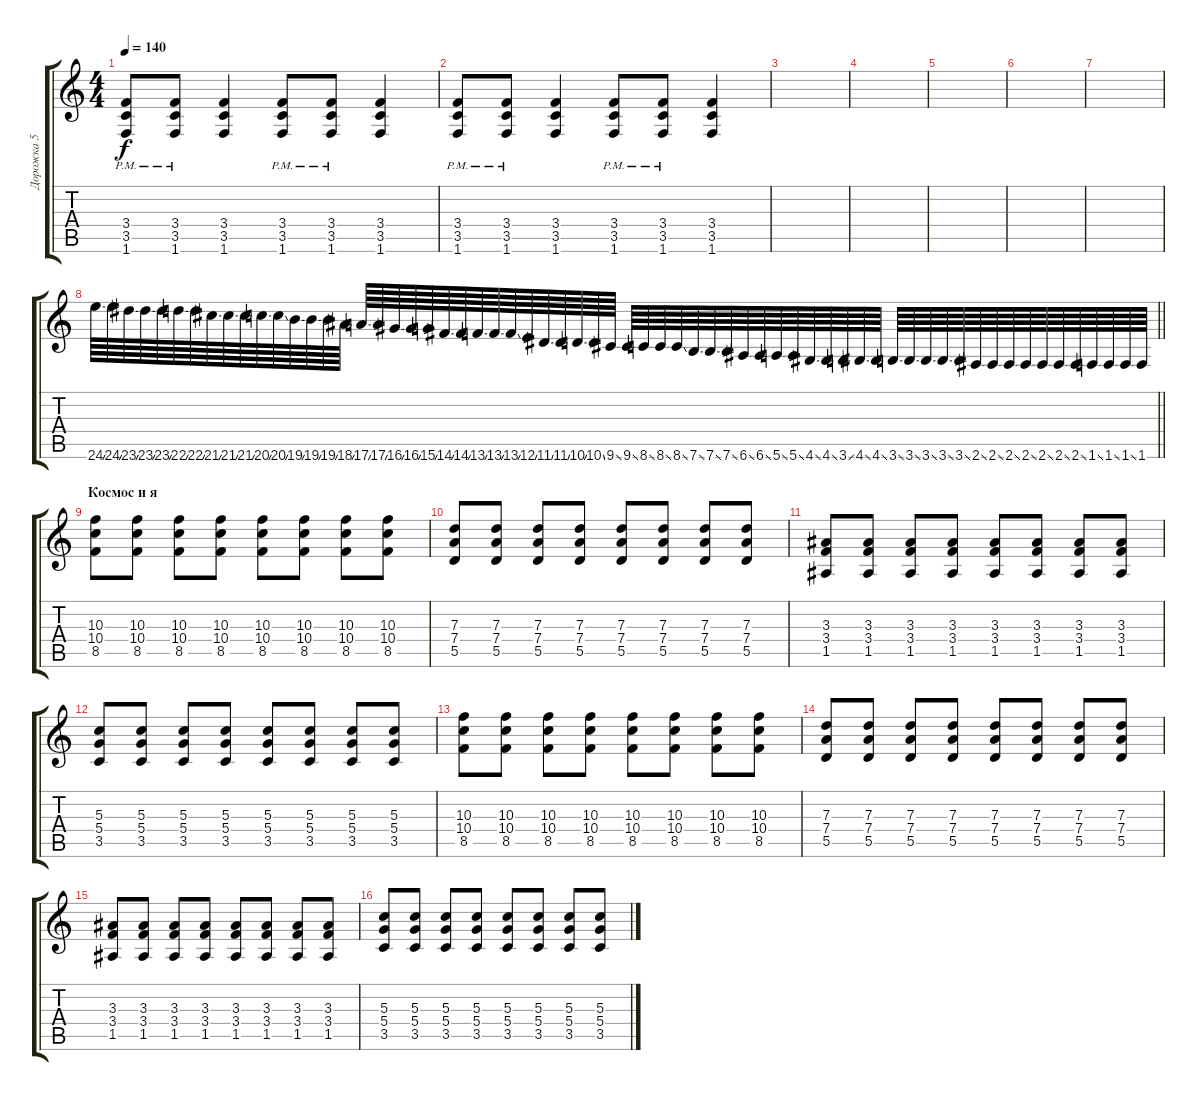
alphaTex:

\track ("Дорожка 5" "Дорожка 5") {instrument distortionguitar}
\staff {score tabs}
\tuning (E4 B3 G3 D3 A2 E2) {hide}
\ts (4 4)
\tempo 140
\clef g2
\ks c
(3.4{pm} 3.5{pm} 1.6{pm}).8{dy f} (3.4{pm} 3.5{pm} 1.6{pm}).8 (3.4 3.5 1.6).4 (3.4{pm} 3.5{pm} 1.6{pm}).8 (3.4{pm} 3.5{pm} 1.6{pm}).8 (3.4 3.5 1.6).4 |
(3.4{pm} 3.5{pm} 1.6{pm}).8 (3.4{pm} 3.5{pm} 1.6{pm}).8 (3.4 3.5 1.6).4 (3.4{pm} 3.5{pm} 1.6{pm}).8 (3.4{pm} 3.5{pm} 1.6{pm}).8 (3.4 3.5 1.6).4 |
|
|
|
|
|
\barLineRight lightlight
24.6{ss}.64{volume 16} 24.6{ss}.64 23.6{ss}.64 23.6{ss}.64 23.6{ss}.64 22.6{ss}.64 22.6{ss}.64 21.6{ss}.64 21.6{ss}.64 21.6{ss}.64 20.6{ss}.64 20.6{ss}.64 19.6{ss}.64 19.6{ss}.64 19.6{ss}.64 18.6{ss}.64 17.6{ss}.64 17.6{ss}.64 16.6{ss}.64 16.6{ss}.64 15.6{ss}.64 14.6{ss}.64 14.6{ss}.64 13.6{ss}.64 13.6{ss}.64 13.6{ss}.64 12.6{ss}.64 11.6{ss}.64 11.6{ss}.64 10.6{ss}.64 10.6{ss}.64 9.6{ss}.64 9.6{ss}.64 8.6{ss}.64 8.6{ss}.64 8.6{ss}.64 7.6{ss}.64 7.6{ss}.64 7.6{ss}.64 6.6{ss}.64 6.6{ss}.64 5.6{ss}.64 5.6{ss}.64 4.6{ss}.64 4.6{ss}.64 3.6{ss}.64 4.6{ss}.64 4.6{ss}.64 3.6{ss}.64 3.6{ss}.64 3.6{ss}.64 3.6{ss}.64 3.6{ss}.64 2.6{ss}.64 2.6{ss}.64 2.6{ss}.64 2.6{ss}.64 2.6{ss}.64 2.6{ss}.64 2.6{ss}.64 1.6{ss}.64 1.6{ss}.64 1.6{ss}.64 1.6.64 |
\section ("" "Космос и я")
(10.3 10.4 8.5).8{volume 8} (10.3 10.4 8.5).8 (10.3 10.4 8.5).8 (10.3 10.4 8.5).8 (10.3 10.4 8.5).8 (10.3 10.4 8.5).8 (10.3 10.4 8.5).8 (10.3 10.4 8.5).8 |
(7.3 7.4 5.5).8 (7.3 7.4 5.5).8 (7.3 7.4 5.5).8 (7.3 7.4 5.5).8 (7.3 7.4 5.5).8 (7.3 7.4 5.5).8 (7.3 7.4 5.5).8 (7.3 7.4 5.5).8 |
(3.3 3.4 1.5).8 (3.3 3.4 1.5).8 (3.3 3.4 1.5).8 (3.3 3.4 1.5).8 (3.3 3.4 1.5).8 (3.3 3.4 1.5).8 (3.3 3.4 1.5).8 (3.3 3.4 1.5).8 |
(5.3 5.4 3.5).8 (5.3 5.4 3.5).8 (5.3 5.4 3.5).8 (5.3 5.4 3.5).8 (5.3 5.4 3.5).8 (5.3 5.4 3.5).8 (5.3 5.4 3.5).8 (5.3 5.4 3.5).8 |
(10.3 10.4 8.5).8 (10.3 10.4 8.5).8 (10.3 10.4 8.5).8 (10.3 10.4 8.5).8 (10.3 10.4 8.5).8 (10.3 10.4 8.5).8 (10.3 10.4 8.5).8 (10.3 10.4 8.5).8 |
(7.3 7.4 5.5).8 (7.3 7.4 5.5).8 (7.3 7.4 5.5).8 (7.3 7.4 5.5).8 (7.3 7.4 5.5).8 (7.3 7.4 5.5).8 (7.3 7.4 5.5).8 (7.3 7.4 5.5).8 |
(3.3 3.4 1.5).8 (3.3 3.4 1.5).8 (3.3 3.4 1.5).8 (3.3 3.4 1.5).8 (3.3 3.4 1.5).8 (3.3 3.4 1.5).8 (3.3 3.4 1.5).8 (3.3 3.4 1.5).8 |
(5.3 5.4 3.5).8 (5.3 5.4 3.5).8 (5.3 5.4 3.5).8 (5.3 5.4 3.5).8 (5.3 5.4 3.5).8 (5.3 5.4 3.5).8 (5.3 5.4 3.5).8 (5.3 5.4 3.5).8
